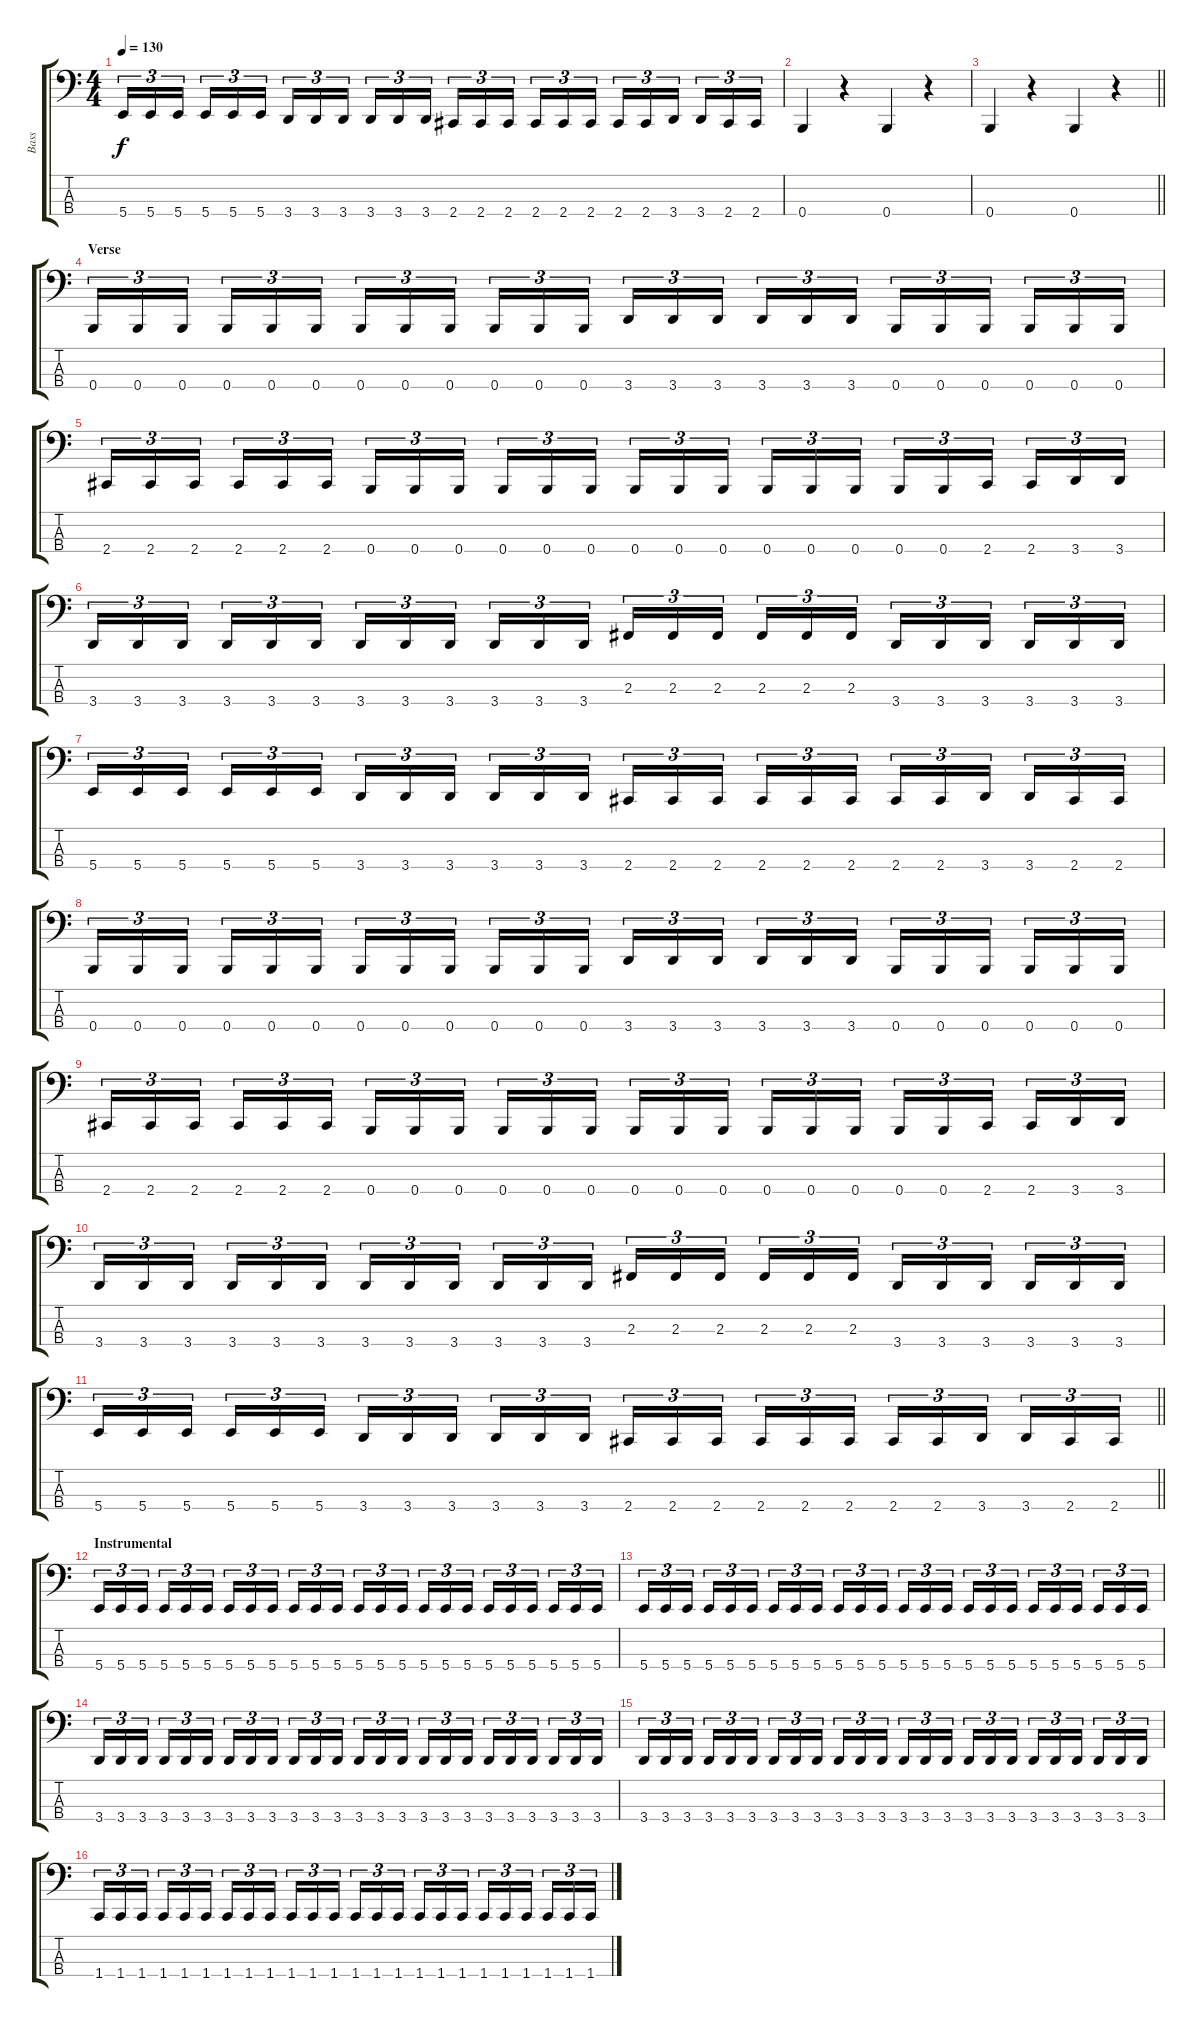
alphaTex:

\track ("Bass" "Bass") {instrument electricbasspick}
\staff {score tabs}
\tuning (D2 A1 E1 B0) {hide}
\ts (4 4)
\tempo 130
\clef f4
\ks c
5.4.16{tu (3 2) dy f} 5.4.16{tu (3 2)} 5.4.16{tu (3 2) beam splitsecondary} 5.4.16{tu (3 2)} 5.4.16{tu (3 2)} 5.4.16{tu (3 2)} 3.4.16{tu (3 2)} 3.4.16{tu (3 2)} 3.4.16{tu (3 2) beam splitsecondary} 3.4.16{tu (3 2)} 3.4.16{tu (3 2)} 3.4.16{tu (3 2)} 2.4.16{tu (3 2)} 2.4.16{tu (3 2)} 2.4.16{tu (3 2) beam splitsecondary} 2.4.16{tu (3 2)} 2.4.16{tu (3 2)} 2.4.16{tu (3 2)} 2.4.16{tu (3 2)} 2.4.16{tu (3 2)} 3.4.16{tu (3 2) beam splitsecondary} 3.4.16{tu (3 2)} 2.4.16{tu (3 2)} 2.4.16{tu (3 2)} |
0.4.4 r.4 0.4.4 r.4 |
\barLineRight lightlight
0.4.4 r.4 0.4.4 r.4 |
\section ("" "Verse")
0.4.16{tu (3 2)} 0.4.16{tu (3 2)} 0.4.16{tu (3 2) beam splitsecondary} 0.4.16{tu (3 2)} 0.4.16{tu (3 2)} 0.4.16{tu (3 2)} 0.4.16{tu (3 2)} 0.4.16{tu (3 2)} 0.4.16{tu (3 2) beam splitsecondary} 0.4.16{tu (3 2)} 0.4.16{tu (3 2)} 0.4.16{tu (3 2)} 3.4.16{tu (3 2)} 3.4.16{tu (3 2)} 3.4.16{tu (3 2) beam splitsecondary} 3.4.16{tu (3 2)} 3.4.16{tu (3 2)} 3.4.16{tu (3 2)} 0.4.16{tu (3 2)} 0.4.16{tu (3 2)} 0.4.16{tu (3 2) beam splitsecondary} 0.4.16{tu (3 2)} 0.4.16{tu (3 2)} 0.4.16{tu (3 2)} |
2.4.16{tu (3 2)} 2.4.16{tu (3 2)} 2.4.16{tu (3 2) beam splitsecondary} 2.4.16{tu (3 2)} 2.4.16{tu (3 2)} 2.4.16{tu (3 2)} 0.4.16{tu (3 2)} 0.4.16{tu (3 2)} 0.4.16{tu (3 2) beam splitsecondary} 0.4.16{tu (3 2)} 0.4.16{tu (3 2)} 0.4.16{tu (3 2)} 0.4.16{tu (3 2)} 0.4.16{tu (3 2)} 0.4.16{tu (3 2) beam splitsecondary} 0.4.16{tu (3 2)} 0.4.16{tu (3 2)} 0.4.16{tu (3 2)} 0.4.16{tu (3 2)} 0.4.16{tu (3 2)} 2.4.16{tu (3 2) beam splitsecondary} 2.4.16{tu (3 2)} 3.4.16{tu (3 2)} 3.4.16{tu (3 2)} |
3.4.16{tu (3 2)} 3.4.16{tu (3 2)} 3.4.16{tu (3 2) beam splitsecondary} 3.4.16{tu (3 2)} 3.4.16{tu (3 2)} 3.4.16{tu (3 2)} 3.4.16{tu (3 2)} 3.4.16{tu (3 2)} 3.4.16{tu (3 2) beam splitsecondary} 3.4.16{tu (3 2)} 3.4.16{tu (3 2)} 3.4.16{tu (3 2)} 2.3.16{tu (3 2)} 2.3.16{tu (3 2)} 2.3.16{tu (3 2) beam splitsecondary} 2.3.16{tu (3 2)} 2.3.16{tu (3 2)} 2.3.16{tu (3 2)} 3.4.16{tu (3 2)} 3.4.16{tu (3 2)} 3.4.16{tu (3 2) beam splitsecondary} 3.4.16{tu (3 2)} 3.4.16{tu (3 2)} 3.4.16{tu (3 2)} |
5.4.16{tu (3 2)} 5.4.16{tu (3 2)} 5.4.16{tu (3 2) beam splitsecondary} 5.4.16{tu (3 2)} 5.4.16{tu (3 2)} 5.4.16{tu (3 2)} 3.4.16{tu (3 2)} 3.4.16{tu (3 2)} 3.4.16{tu (3 2) beam splitsecondary} 3.4.16{tu (3 2)} 3.4.16{tu (3 2)} 3.4.16{tu (3 2)} 2.4.16{tu (3 2)} 2.4.16{tu (3 2)} 2.4.16{tu (3 2) beam splitsecondary} 2.4.16{tu (3 2)} 2.4.16{tu (3 2)} 2.4.16{tu (3 2)} 2.4.16{tu (3 2)} 2.4.16{tu (3 2)} 3.4.16{tu (3 2) beam splitsecondary} 3.4.16{tu (3 2)} 2.4.16{tu (3 2)} 2.4.16{tu (3 2)} |
0.4.16{tu (3 2)} 0.4.16{tu (3 2)} 0.4.16{tu (3 2) beam splitsecondary} 0.4.16{tu (3 2)} 0.4.16{tu (3 2)} 0.4.16{tu (3 2)} 0.4.16{tu (3 2)} 0.4.16{tu (3 2)} 0.4.16{tu (3 2) beam splitsecondary} 0.4.16{tu (3 2)} 0.4.16{tu (3 2)} 0.4.16{tu (3 2)} 3.4.16{tu (3 2)} 3.4.16{tu (3 2)} 3.4.16{tu (3 2) beam splitsecondary} 3.4.16{tu (3 2)} 3.4.16{tu (3 2)} 3.4.16{tu (3 2)} 0.4.16{tu (3 2)} 0.4.16{tu (3 2)} 0.4.16{tu (3 2) beam splitsecondary} 0.4.16{tu (3 2)} 0.4.16{tu (3 2)} 0.4.16{tu (3 2)} |
2.4.16{tu (3 2)} 2.4.16{tu (3 2)} 2.4.16{tu (3 2) beam splitsecondary} 2.4.16{tu (3 2)} 2.4.16{tu (3 2)} 2.4.16{tu (3 2)} 0.4.16{tu (3 2)} 0.4.16{tu (3 2)} 0.4.16{tu (3 2) beam splitsecondary} 0.4.16{tu (3 2)} 0.4.16{tu (3 2)} 0.4.16{tu (3 2)} 0.4.16{tu (3 2)} 0.4.16{tu (3 2)} 0.4.16{tu (3 2) beam splitsecondary} 0.4.16{tu (3 2)} 0.4.16{tu (3 2)} 0.4.16{tu (3 2)} 0.4.16{tu (3 2)} 0.4.16{tu (3 2)} 2.4.16{tu (3 2) beam splitsecondary} 2.4.16{tu (3 2)} 3.4.16{tu (3 2)} 3.4.16{tu (3 2)} |
3.4.16{tu (3 2)} 3.4.16{tu (3 2)} 3.4.16{tu (3 2) beam splitsecondary} 3.4.16{tu (3 2)} 3.4.16{tu (3 2)} 3.4.16{tu (3 2)} 3.4.16{tu (3 2)} 3.4.16{tu (3 2)} 3.4.16{tu (3 2) beam splitsecondary} 3.4.16{tu (3 2)} 3.4.16{tu (3 2)} 3.4.16{tu (3 2)} 2.3.16{tu (3 2)} 2.3.16{tu (3 2)} 2.3.16{tu (3 2) beam splitsecondary} 2.3.16{tu (3 2)} 2.3.16{tu (3 2)} 2.3.16{tu (3 2)} 3.4.16{tu (3 2)} 3.4.16{tu (3 2)} 3.4.16{tu (3 2) beam splitsecondary} 3.4.16{tu (3 2)} 3.4.16{tu (3 2)} 3.4.16{tu (3 2)} |
\barLineRight lightlight
5.4.16{tu (3 2)} 5.4.16{tu (3 2)} 5.4.16{tu (3 2) beam splitsecondary} 5.4.16{tu (3 2)} 5.4.16{tu (3 2)} 5.4.16{tu (3 2)} 3.4.16{tu (3 2)} 3.4.16{tu (3 2)} 3.4.16{tu (3 2) beam splitsecondary} 3.4.16{tu (3 2)} 3.4.16{tu (3 2)} 3.4.16{tu (3 2)} 2.4.16{tu (3 2)} 2.4.16{tu (3 2)} 2.4.16{tu (3 2) beam splitsecondary} 2.4.16{tu (3 2)} 2.4.16{tu (3 2)} 2.4.16{tu (3 2)} 2.4.16{tu (3 2)} 2.4.16{tu (3 2)} 3.4.16{tu (3 2) beam splitsecondary} 3.4.16{tu (3 2)} 2.4.16{tu (3 2)} 2.4.16{tu (3 2)} |
\section ("" "Instrumental")
5.4.16{tu (3 2)} 5.4.16{tu (3 2)} 5.4.16{tu (3 2) beam splitsecondary} 5.4.16{tu (3 2)} 5.4.16{tu (3 2)} 5.4.16{tu (3 2)} 5.4.16{tu (3 2)} 5.4.16{tu (3 2)} 5.4.16{tu (3 2) beam splitsecondary} 5.4.16{tu (3 2)} 5.4.16{tu (3 2)} 5.4.16{tu (3 2)} 5.4.16{tu (3 2)} 5.4.16{tu (3 2)} 5.4.16{tu (3 2) beam splitsecondary} 5.4.16{tu (3 2)} 5.4.16{tu (3 2)} 5.4.16{tu (3 2)} 5.4.16{tu (3 2)} 5.4.16{tu (3 2)} 5.4.16{tu (3 2) beam splitsecondary} 5.4.16{tu (3 2)} 5.4.16{tu (3 2)} 5.4.16{tu (3 2)} |
5.4.16{tu (3 2)} 5.4.16{tu (3 2)} 5.4.16{tu (3 2) beam splitsecondary} 5.4.16{tu (3 2)} 5.4.16{tu (3 2)} 5.4.16{tu (3 2)} 5.4.16{tu (3 2)} 5.4.16{tu (3 2)} 5.4.16{tu (3 2) beam splitsecondary} 5.4.16{tu (3 2)} 5.4.16{tu (3 2)} 5.4.16{tu (3 2)} 5.4.16{tu (3 2)} 5.4.16{tu (3 2)} 5.4.16{tu (3 2) beam splitsecondary} 5.4.16{tu (3 2)} 5.4.16{tu (3 2)} 5.4.16{tu (3 2)} 5.4.16{tu (3 2)} 5.4.16{tu (3 2)} 5.4.16{tu (3 2) beam splitsecondary} 5.4.16{tu (3 2)} 5.4.16{tu (3 2)} 5.4.16{tu (3 2)} |
3.4.16{tu (3 2)} 3.4.16{tu (3 2)} 3.4.16{tu (3 2) beam splitsecondary} 3.4.16{tu (3 2)} 3.4.16{tu (3 2)} 3.4.16{tu (3 2)} 3.4.16{tu (3 2)} 3.4.16{tu (3 2)} 3.4.16{tu (3 2) beam splitsecondary} 3.4.16{tu (3 2)} 3.4.16{tu (3 2)} 3.4.16{tu (3 2)} 3.4.16{tu (3 2)} 3.4.16{tu (3 2)} 3.4.16{tu (3 2) beam splitsecondary} 3.4.16{tu (3 2)} 3.4.16{tu (3 2)} 3.4.16{tu (3 2)} 3.4.16{tu (3 2)} 3.4.16{tu (3 2)} 3.4.16{tu (3 2) beam splitsecondary} 3.4.16{tu (3 2)} 3.4.16{tu (3 2)} 3.4.16{tu (3 2)} |
3.4.16{tu (3 2)} 3.4.16{tu (3 2)} 3.4.16{tu (3 2) beam splitsecondary} 3.4.16{tu (3 2)} 3.4.16{tu (3 2)} 3.4.16{tu (3 2)} 3.4.16{tu (3 2)} 3.4.16{tu (3 2)} 3.4.16{tu (3 2) beam splitsecondary} 3.4.16{tu (3 2)} 3.4.16{tu (3 2)} 3.4.16{tu (3 2)} 3.4.16{tu (3 2)} 3.4.16{tu (3 2)} 3.4.16{tu (3 2) beam splitsecondary} 3.4.16{tu (3 2)} 3.4.16{tu (3 2)} 3.4.16{tu (3 2)} 3.4.16{tu (3 2)} 3.4.16{tu (3 2)} 3.4.16{tu (3 2) beam splitsecondary} 3.4.16{tu (3 2)} 3.4.16{tu (3 2)} 3.4.16{tu (3 2)} |
1.4.16{tu (3 2)} 1.4.16{tu (3 2)} 1.4.16{tu (3 2) beam splitsecondary} 1.4.16{tu (3 2)} 1.4.16{tu (3 2)} 1.4.16{tu (3 2)} 1.4.16{tu (3 2)} 1.4.16{tu (3 2)} 1.4.16{tu (3 2) beam splitsecondary} 1.4.16{tu (3 2)} 1.4.16{tu (3 2)} 1.4.16{tu (3 2)} 1.4.16{tu (3 2)} 1.4.16{tu (3 2)} 1.4.16{tu (3 2) beam splitsecondary} 1.4.16{tu (3 2)} 1.4.16{tu (3 2)} 1.4.16{tu (3 2)} 1.4.16{tu (3 2)} 1.4.16{tu (3 2)} 1.4.16{tu (3 2) beam splitsecondary} 1.4.16{tu (3 2)} 1.4.16{tu (3 2)} 1.4.16{tu (3 2)}
